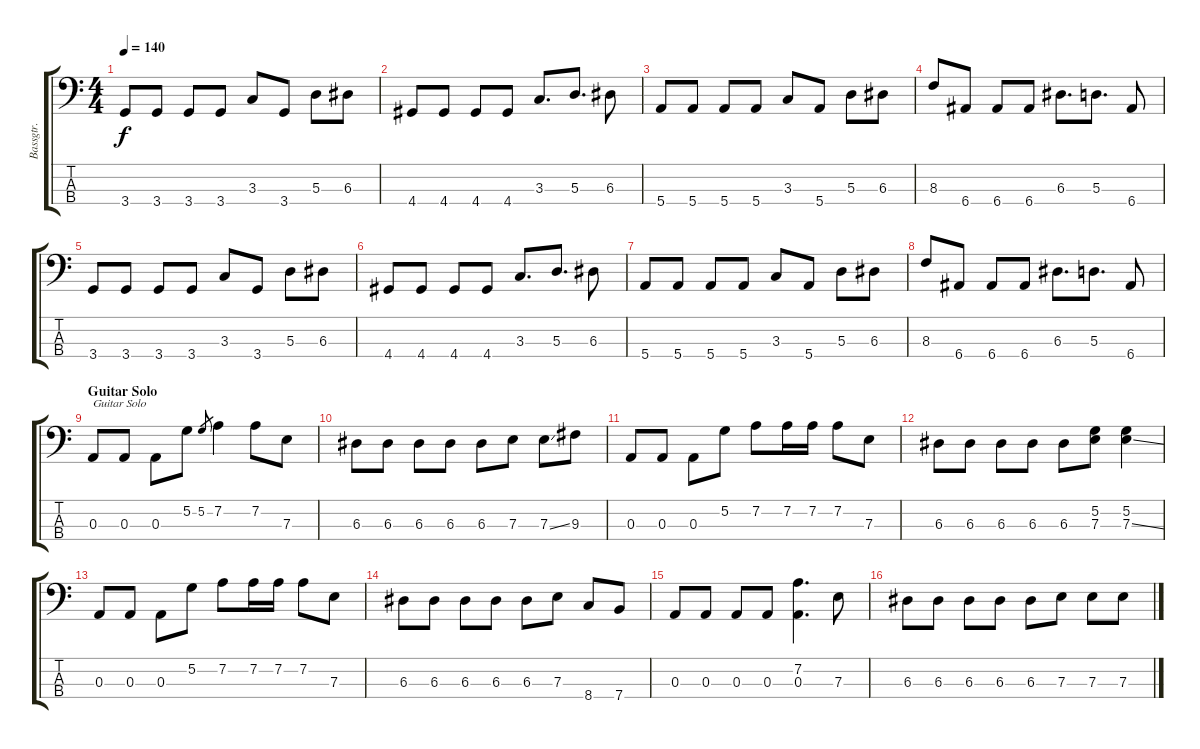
\track ("Bassgtr." "Bassgtr.") {instrument electricbasspick}
\staff {score tabs}
\tuning (G2 D2 A1 E1) {hide}
\ts (4 4)
\tempo 140
\clef f4
\ks c
3.4.8{dy f} 3.4.8 3.4.8 3.4.8 3.3.8 3.4.8 5.3.8 6.3.8 |
4.4.8 4.4.8 4.4.8 4.4.8 3.3.8{d} 5.3.8{d} 6.3.8 |
5.4.8 5.4.8 5.4.8 5.4.8 3.3.8 5.4.8 5.3.8 6.3.8 |
8.3.8 6.4.8 6.4.8 6.4.8 6.3.8{d} 5.3.8{d} 6.4.8 |
3.4.8 3.4.8 3.4.8 3.4.8 3.3.8 3.4.8 5.3.8 6.3.8 |
4.4.8 4.4.8 4.4.8 4.4.8 3.3.8{d} 5.3.8{d} 6.3.8 |
5.4.8 5.4.8 5.4.8 5.4.8 3.3.8 5.4.8 5.3.8 6.3.8 |
8.3.8 6.4.8 6.4.8 6.4.8 6.3.8{d} 5.3.8{d} 6.4.8 |
\section ("" "Guitar Solo")
0.3.8{txt "Guitar Solo"} 0.3.8 0.3.8 5.2.8 5.2.8{gr} 7.2.4 7.2.8 7.3.8 |
6.3.8 6.3.8 6.3.8 6.3.8 6.3.8 7.3.8 7.3{ss}.8 9.3.8 |
0.3.8 0.3.8 0.3.8 5.2.8 7.2.8 7.2.16 7.2.16 7.2.8 7.3.8 |
6.3.8 6.3.8 6.3.8 6.3.8 6.3.8 (5.2 7.3).8 (5.2 7.3{ss}).4 |
0.3.8 0.3.8 0.3.8 5.2.8 7.2.8 7.2.16 7.2.16 7.2.8 7.3.8 |
6.3.8 6.3.8 6.3.8 6.3.8 6.3.8 7.3.8 8.4.8 7.4.8 |
0.3.8 0.3.8 0.3.8 0.3.8 (7.2 0.3).4{d} 7.3.8 |
6.3.8 6.3.8 6.3.8 6.3.8 6.3.8 7.3.8 7.3.8 7.3.8
